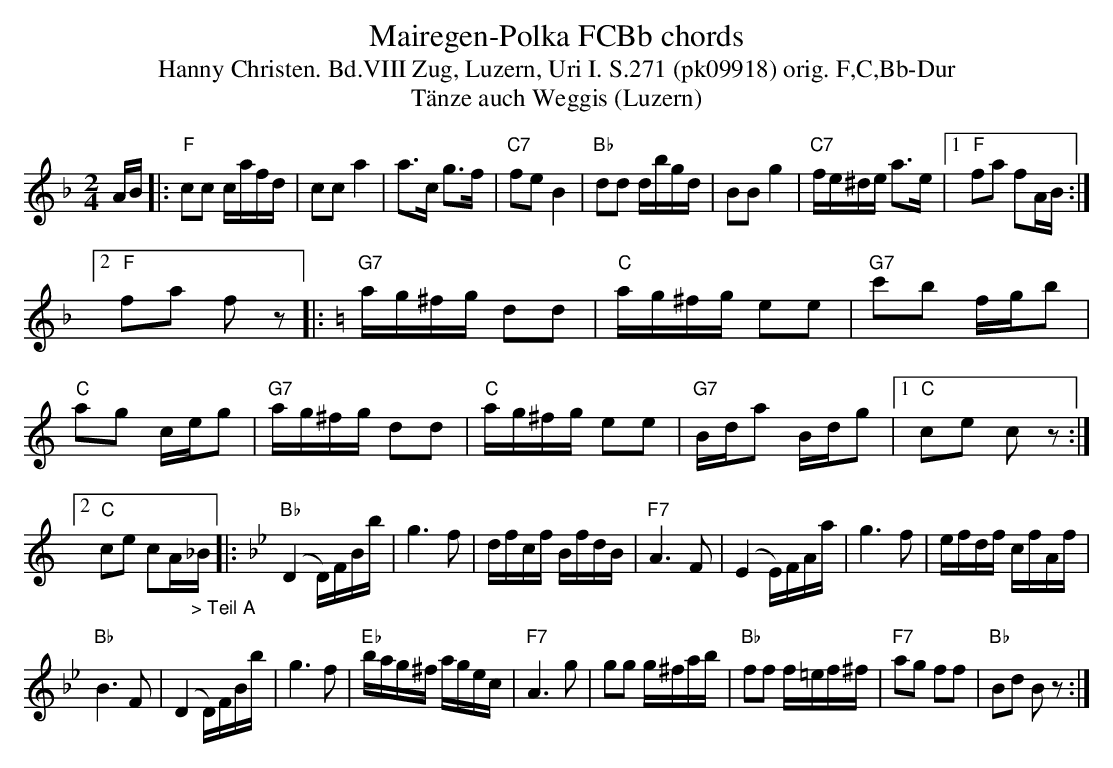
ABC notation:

X:1
T:Mairegen-Polka FCBb chords
T:Hanny Christen. Bd.VIII Zug, Luzern, Uri I. S.271 (pk09918) orig. F,C,Bb-Dur
T: T\"anze auch Weggis (Luzern)
M:2/4
L:1/16
K:F %%MIDI gchordon
AB |: "F"c2c2 cafd | c2c2 a4 | a3c g3f | "C7"f2e2 B4 | "Bb"d2d2 dbgd | B2B2 g4 | "C7"fe^de a3e |1 "F"f2a2 f2AB :|2
"F"f2a2 f2z2 |: [K:C] "G7"ag^fg d2d2 | "C"ag^fg e2e2 | "G7"c'2b2 fgb2 | "C"a2g2 ceg2 | "G7"ag^fg d2d2 | "C"ag^fg e2e2 | "G7"Bda2 Bdg2 |1 "C"c2e2 c2z2 :|2
"C"c2e2 c2A"_> Teil A"_B |: [K:Bb] "Bb"(D4D)FBb | g6f2 | dfcf BfdB | "F7"A6F2 | (E4E)FAa | g6f2 | efdf cfAf |
"Bb"B6F2 | (D4D)FBb | g6f2 | "Eb"bag^f agec | "F7"A6g2 | g2g2 g^fab | "Bb"f2f2 f=ef^f | "F7"a2g2 f2f2 | "Bb"B2d2 B2z2 :|
